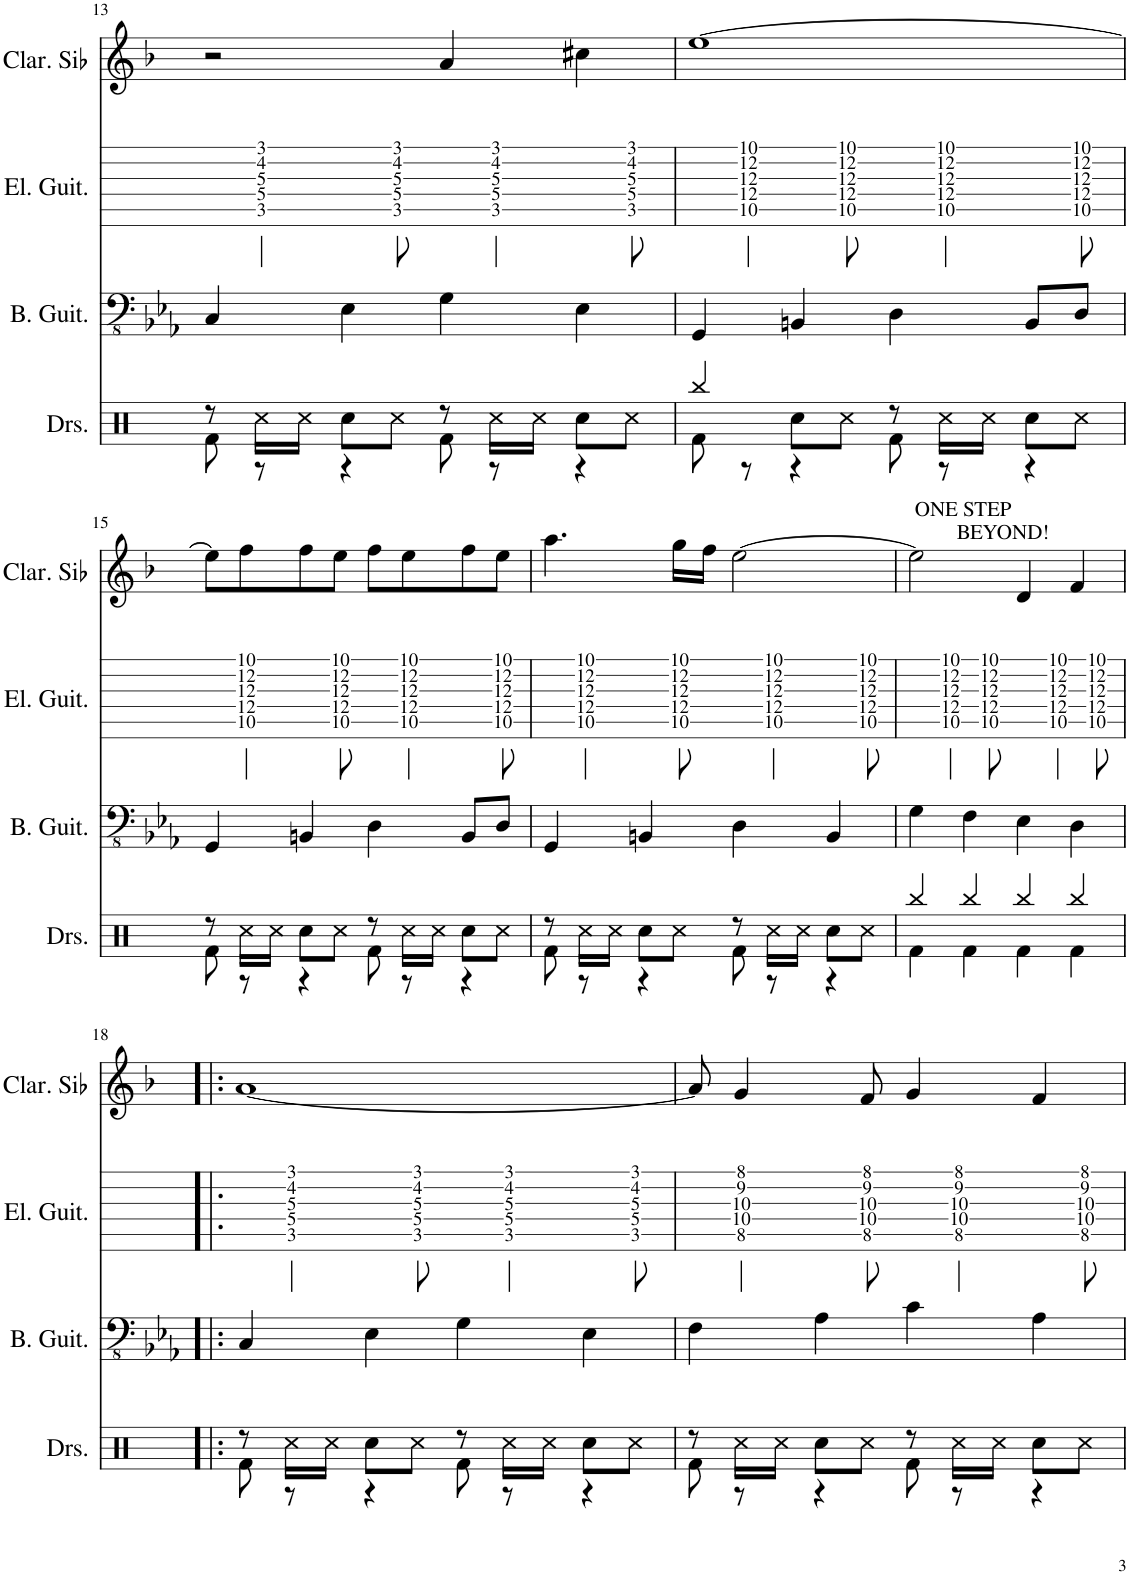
**kern	**kern	**kern	**kern
*part4	*part3	*part2	*part1
*staff4	*staff3	*staff2	*staff1
*I"Drumset	*I"Bass Guitar	*I"Electric Guitar	*I"Clarinette en Sib
*I'Drs.	*I'B. Guit.	*I'El. Guit.	*I'Clar. Sib
!!LO:PB:g=z
*clefX	*clefFv4	*	*clefG2
*	*	*	*Trd1c2
*k[]	*k[b-e-a-]	*k[b-e-a-]	*k[b-]
*M4/4	*M4/4	*M4/4	*M4/4
=13	=13	=13	=13
*^	*	*	*
8r	8Rf\	4CC/	8r	2r
16Rcc\LL	8r	.	4C\ 4G\ 4c\ 4e-\ 4g\	.
16Rcc\JJ	.	.	.	.
8Rcc\L	4r	4EE-\	.	.
8Rcc\J	.	.	8C\ 8G\ 8c\ 8e-\ 8g\	.
8r	8Rf\	4GG\	8r	4a/
16Rcc\LL	8r	.	4C\ 4G\ 4c\ 4e-\ 4g\	.
16Rcc\JJ	.	.	.	.
8Rcc\L	4r	4EE-\	.	4cc#X\
8Rcc\J	.	.	8C\ 8G\ 8c\ 8e-\ 8g\	.
=14	=14	=14	=14	=14
4Rbb/	8Rf\	4GGG/	8r	[1ee
.	8r	.	4G\ 4d\ 4g\ 4b\ 4dd\	.
8Rcc\L	4r	4BBBn/	.	.
8Rcc\J	.	.	8G\ 8d\ 8g\ 8b\ 8dd\	.
8r	8Rf\	4DD\	8r	.
16Rcc\LL	8r	.	4G\ 4d\ 4g\ 4b\ 4dd\	.
16Rcc\JJ	.	.	.	.
8Rcc\L	4r	8BBB/L	.	.
8Rcc\J	.	8DD/J	8G\ 8d\ 8g\ 8b\ 8dd\	.
!!LO:LB:g=z
=15	=15	=15	=15	=15
8r	8Rf\	4GGG/	8r	8ee\L]
16Rcc\LL	8r	.	4G\ 4d\ 4g\ 4b\ 4dd\	8ff\
16Rcc\JJ	.	.	.	.
8Rcc\L	4r	4BBBn/	.	8ff\
8Rcc\J	.	.	8G\ 8d\ 8g\ 8b\ 8dd\	8ee\J
8r	8Rf\	4DD\	8r	8ff\L
16Rcc\LL	8r	.	4G\ 4d\ 4g\ 4b\ 4dd\	8ee\
16Rcc\JJ	.	.	.	.
8Rcc\L	4r	8BBB/L	.	8ff\
8Rcc\J	.	8DD/J	8G\ 8d\ 8g\ 8b\ 8dd\	8ee\J
=16	=16	=16	=16	=16
8r	8Rf\	4GGG/	8r	4.aa\
16Rcc\LL	8r	.	4G\ 4d\ 4g\ 4b\ 4dd\	.
16Rcc\JJ	.	.	.	.
8Rcc\L	4r	4BBBn/	.	.
8Rcc\J	.	.	8G\ 8d\ 8g\ 8b\ 8dd\	16gg\LL
.	.	.	.	16ff\JJ
8r	8Rf\	4DD\	8r	[2ee\
16Rcc\LL	8r	.	4G\ 4d\ 4g\ 4b\ 4dd\	.
16Rcc\JJ	.	.	.	.
8Rcc\L	4r	4BBB/	.	.
8Rcc\J	.	.	8G\ 8d\ 8g\ 8b\ 8dd\	.
=17	=17	=17	=17	=17
!	!	!	!	!LO:TX:a:t=ONE STEP
!	!	!	!	!LO:TX:a:t=BEYOND!
4Rbb/	4Rf\	4GG\	8r	2ee\]
.	.	.	4G\ 4d\ 4g\ 4b\ 4dd\	.
4Rbb/	4Rf\	4FF\	.	.
.	.	.	8G\ 8d\ 8g\ 8b\ 8dd\	.
4Rbb/	4Rf\	4EE-\	8r	4d/
.	.	.	4G\ 4d\ 4g\ 4b\ 4dd\	.
4Rbb/	4Rf\	4DD\	.	4f/
.	.	.	8G\ 8d\ 8g\ 8b\ 8dd\	.
!!LO:LB:g=z
=18!|:	=18!|:	=18!|:	=18!|:	=18!|:
8r	8Rf\	4CC/	8r	[1a
16Rcc\LL	8r	.	4C\ 4G\ 4c\ 4e-\ 4g\	.
16Rcc\JJ	.	.	.	.
8Rcc\L	4r	4EE-\	.	.
8Rcc\J	.	.	8C\ 8G\ 8c\ 8e-\ 8g\	.
8r	8Rf\	4GG\	8r	.
16Rcc\LL	8r	.	4C\ 4G\ 4c\ 4e-\ 4g\	.
16Rcc\JJ	.	.	.	.
8Rcc\L	4r	4EE-\	.	.
8Rcc\J	.	.	8C\ 8G\ 8c\ 8e-\ 8g\	.
=19	=19	=19	=19	=19
8r	8Rf\	4FF\	8r	8a/]
16Rcc\LL	8r	.	4F\ 4c\ 4f\ 4a-\ 4cc\	4g/
16Rcc\JJ	.	.	.	.
8Rcc\L	4r	4AA-\	.	.
8Rcc\J	.	.	8F\ 8c\ 8f\ 8a-\ 8cc\	8f/
8r	8Rf\	4C\	8r	4g/
16Rcc\LL	8r	.	4F\ 4c\ 4f\ 4a-\ 4cc\	.
16Rcc\JJ	.	.	.	.
8Rcc\L	4r	4AA-\	.	4f/
8Rcc\J	.	.	8F\ 8c\ 8f\ 8a-\ 8cc\	.
*v	*v	*	*	*
=	=	=	=
*-	*-	*-	*-
